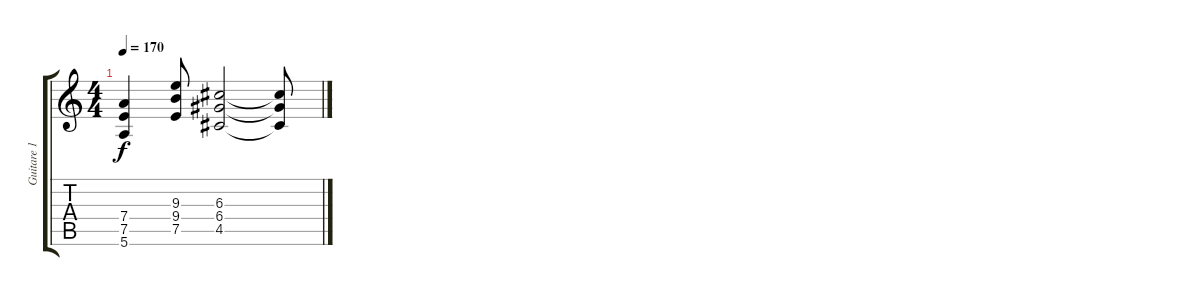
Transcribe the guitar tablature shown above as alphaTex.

\track ("Guitare 1" "Guitare 1") {instrument distortionguitar}
\staff {score tabs}
\tuning (E4 B3 G3 D3 A2 E2) {hide}
\ts (4 4)
\tempo 170
\clef g2
\ks c
(7.4{t} 7.5{t} 5.6{t}).4{dy f} (9.3 9.4 7.5).8 (6.3 6.4 4.5).2 (6.3{t} 6.4{t} 4.5{t}).8
